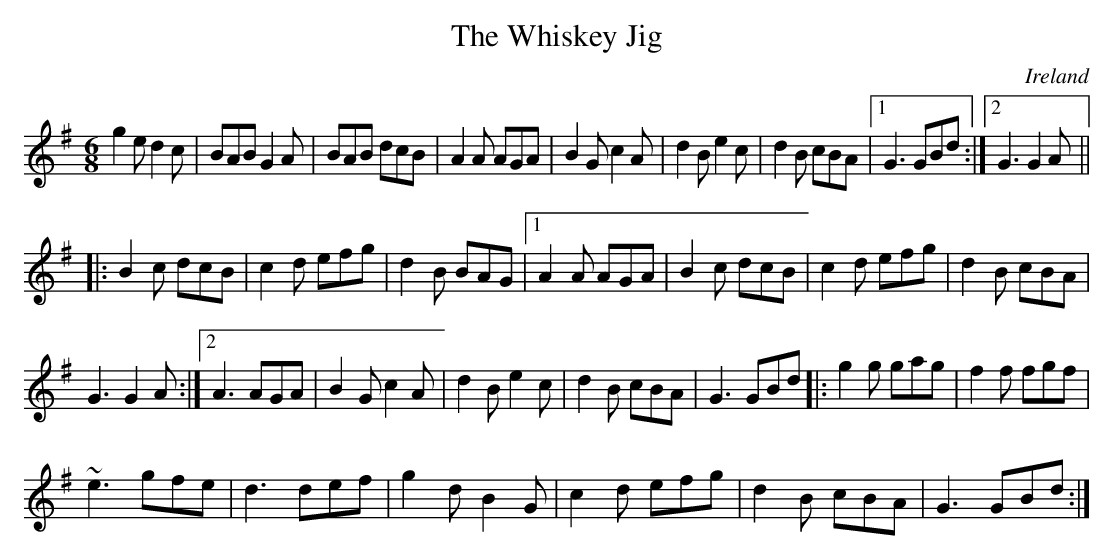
X:1
T:Whiskey Jig, The
O:Ireland
M:6/8
K:G
g2e d2c|BAB G2A|BAB dcB|A2A AGA|B2G c2A|d2B e2c|d2B cBA|1 G3 GBd:|2 G3 G2A||
|:B2c dcB|c2d efg|d2B BAG|1 A2A AGA|B2c dcB|c2d efg|d2B cBA|
G3 G2A:|2 A3 AGA|B2G c2A|d2B e2c|d2B cBA|G3 GBd|:g2g gag|f2f fgf|
~e3 gfe|d3 def|g2d B2G|c2d efg|d2B cBA|G3 GBd:|
